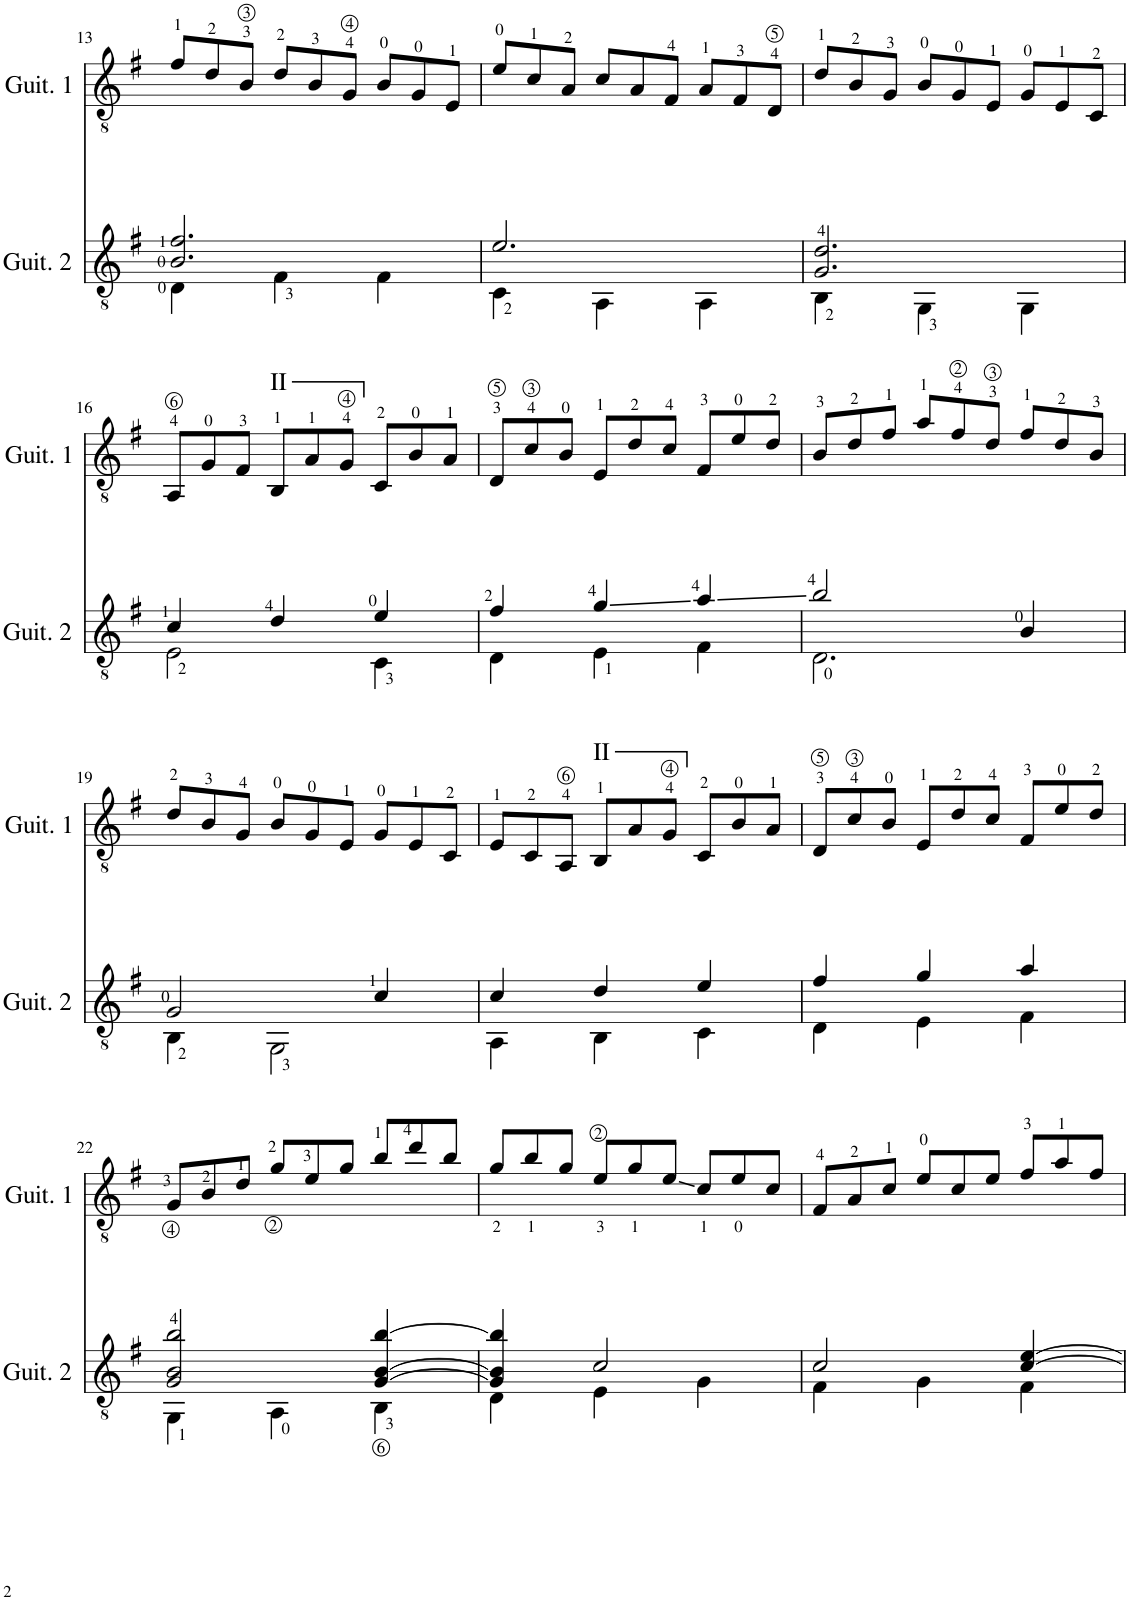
**kern	**kern
*part2	*part1
*staff2	*staff1
*I"Guitare	*I"Guitare
*I'Guit. 2	*I'Guit. 1
!!LO:PB:g=z
*clefGv2	*clefGv2
*k[f#]	*k[f#]
*M3/4	*M3/4
=13	=13
*^	*
*	*	*Xbrackettup
2.B/ 2.f#/	4D\	12f#/L
.	.	12d/
.	.	12B/J
.	4F#\	12d/L
.	.	12B/
.	.	12G/J
.	4F#\	12B/L
.	.	12G/
.	.	12E/J
=14	=14	=14
2.e/	4C\	12e/L
.	.	12c/
.	.	12A/J
.	4AA\	12c/L
.	.	12A/
.	.	12F#/J
.	4AA\	12A/L
.	.	12F#/
.	.	12D/J
=15	=15	=15
2.G/ 2.d/	4BB\	12d/L
.	.	12B/
.	.	12G/J
.	4GG\	12B/L
.	.	12G/
.	.	12E/J
.	4GG\	12G/L
.	.	12E/
.	.	12C/J
!!LO:LB:g=z
=16	=16	=16
4c/	2E\	12AA/L
.	.	12G/
.	.	12F#/J
!	!	!LO:TX:a:t=II
4d/	.	12BB/L
.	.	12A/
.	.	12G/J
4e/	4C\	12C/L
.	.	12B/
.	.	12A/J
=17	=17	=17
4f#/	4D\	12D/L
.	.	12c/
.	.	12B/J
4g/	4E\	12E/L
.	.	12d/
.	.	12c/J
4a/	4F#\	12F#/L
.	.	12e/
.	.	12d/J
=18	=18	=18
2b/	2.D\	12B/L
.	.	12d/
.	.	12f#/J
.	.	12a/L
.	.	12f#/
.	.	12d/J
4B/	.	12f#/L
.	.	12d/
.	.	12B/J
!!LO:LB:g=z
=19	=19	=19
2G/	4BB\	12d/L
.	.	12B/
.	.	12G/J
.	2GG\	12B/L
.	.	12G/
.	.	12E/J
4c/	.	12G/L
.	.	12E/
.	.	12C/J
=20	=20	=20
4c/	4AA\	12E/L
.	.	12C/
.	.	12AA/J
!	!	!LO:TX:a:t=II
4d/	4BB\	12BB/L
.	.	12A/
.	.	12G/J
4e/	4C\	12C/L
.	.	12B/
.	.	12A/J
=21	=21	=21
4f#/	4D\	12D/L
.	.	12c/
.	.	12B/J
4g/	4E\	12E/L
.	.	12d/
.	.	12c/J
4a/	4F#\	12F#/L
.	.	12e/
.	.	12d/J
!!LO:LB:g=z
=22	=22	=22
2G/ 2B/ 2b/	4GG\	12G/L
.	.	12B/
.	.	12d/J
.	4AA\	12g/L
.	.	12e/
.	.	12g/J
[4G/ [4B/ [4b/	4BB\	12b/L
.	.	12dd/
.	.	12b/J
=23	=23	=23
4G/] 4B/] 4b/]	4D\	12g</L
.	.	12b</
.	.	12g/J
2c/	4E\	12e<</L
.	.	12g</
.	.	12e/J
.	4G\	12c</L
.	.	12e</
.	.	12c/J
=24	=24	=24
2c/	4F#\	12F#/L
.	.	12A/
.	.	12c/J
.	4G\	12e/L
.	.	12c/
.	.	12e/J
[4c/ [4e/	4F#\	12f#/L
.	.	12a/
.	.	12f#/J
*v	*v	*
=	=
*-	*-
